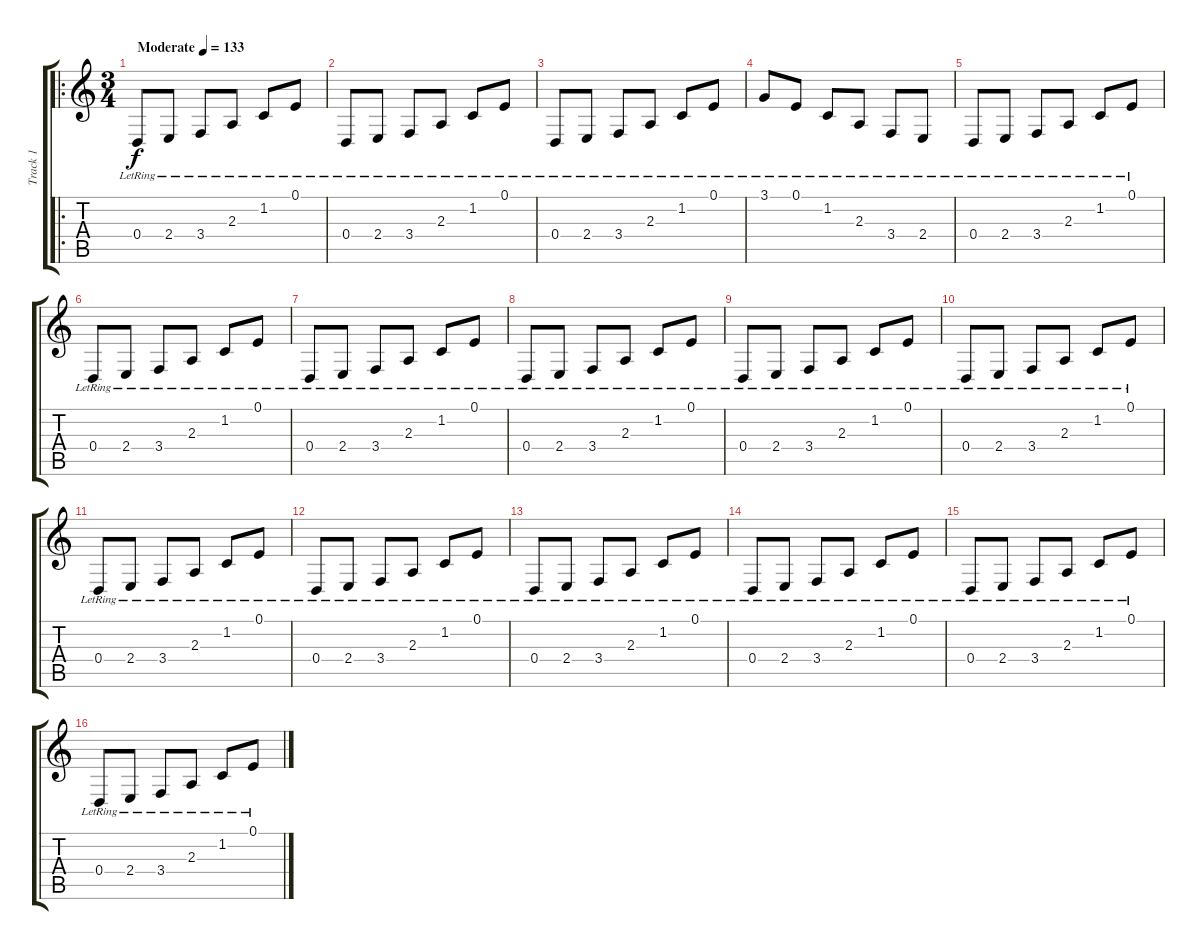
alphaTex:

\track ("Track 1" "Track 1") {instrument brightacousticpiano}
\staff {score tabs}
\tuning (E4 B3 G3 D3 A2 E2) {hide}
\ro
\ts (3 4)
\tempo (133 "Moderate")
\clef g2
\ks c
0.4{lr}.8{dy f instrument brightacousticpiano} 2.4{lr}.8 3.4{lr}.8 2.3{lr}.8 1.2{lr}.8 0.1{lr}.8 |
0.4{lr}.8 2.4{lr}.8 3.4{lr}.8 2.3{lr}.8 1.2{lr}.8 0.1{lr}.8 |
0.4{lr}.8 2.4{lr}.8 3.4{lr}.8 2.3{lr}.8 1.2{lr}.8 0.1{lr}.8 |
3.1{lr}.8 0.1{lr}.8 1.2{lr}.8 2.3{lr}.8 3.4{lr}.8 2.4{lr}.8 |
0.4{lr}.8 2.4{lr}.8 3.4{lr}.8 2.3{lr}.8 1.2{lr}.8 0.1{lr}.8 |
0.4{lr}.8 2.4{lr}.8 3.4{lr}.8 2.3{lr}.8 1.2{lr}.8 0.1{lr}.8 |
0.4{lr}.8 2.4{lr}.8 3.4{lr}.8 2.3{lr}.8 1.2{lr}.8 0.1{lr}.8 |
0.4{lr}.8 2.4{lr}.8 3.4{lr}.8 2.3{lr}.8 1.2{lr}.8 0.1{lr}.8 |
0.4{lr}.8 2.4{lr}.8 3.4{lr}.8 2.3{lr}.8 1.2{lr}.8 0.1{lr}.8 |
0.4{lr}.8 2.4{lr}.8 3.4{lr}.8 2.3{lr}.8 1.2{lr}.8 0.1{lr}.8 |
0.4{lr}.8 2.4{lr}.8 3.4{lr}.8 2.3{lr}.8 1.2{lr}.8 0.1{lr}.8 |
0.4{lr}.8 2.4{lr}.8 3.4{lr}.8 2.3{lr}.8 1.2{lr}.8 0.1{lr}.8 |
0.4{lr}.8 2.4{lr}.8 3.4{lr}.8 2.3{lr}.8 1.2{lr}.8 0.1{lr}.8 |
0.4{lr}.8 2.4{lr}.8 3.4{lr}.8 2.3{lr}.8 1.2{lr}.8 0.1{lr}.8 |
0.4{lr}.8 2.4{lr}.8 3.4{lr}.8 2.3{lr}.8 1.2{lr}.8 0.1{lr}.8 |
0.4{lr}.8 2.4{lr}.8 3.4{lr}.8 2.3{lr}.8 1.2{lr}.8 0.1{lr}.8
